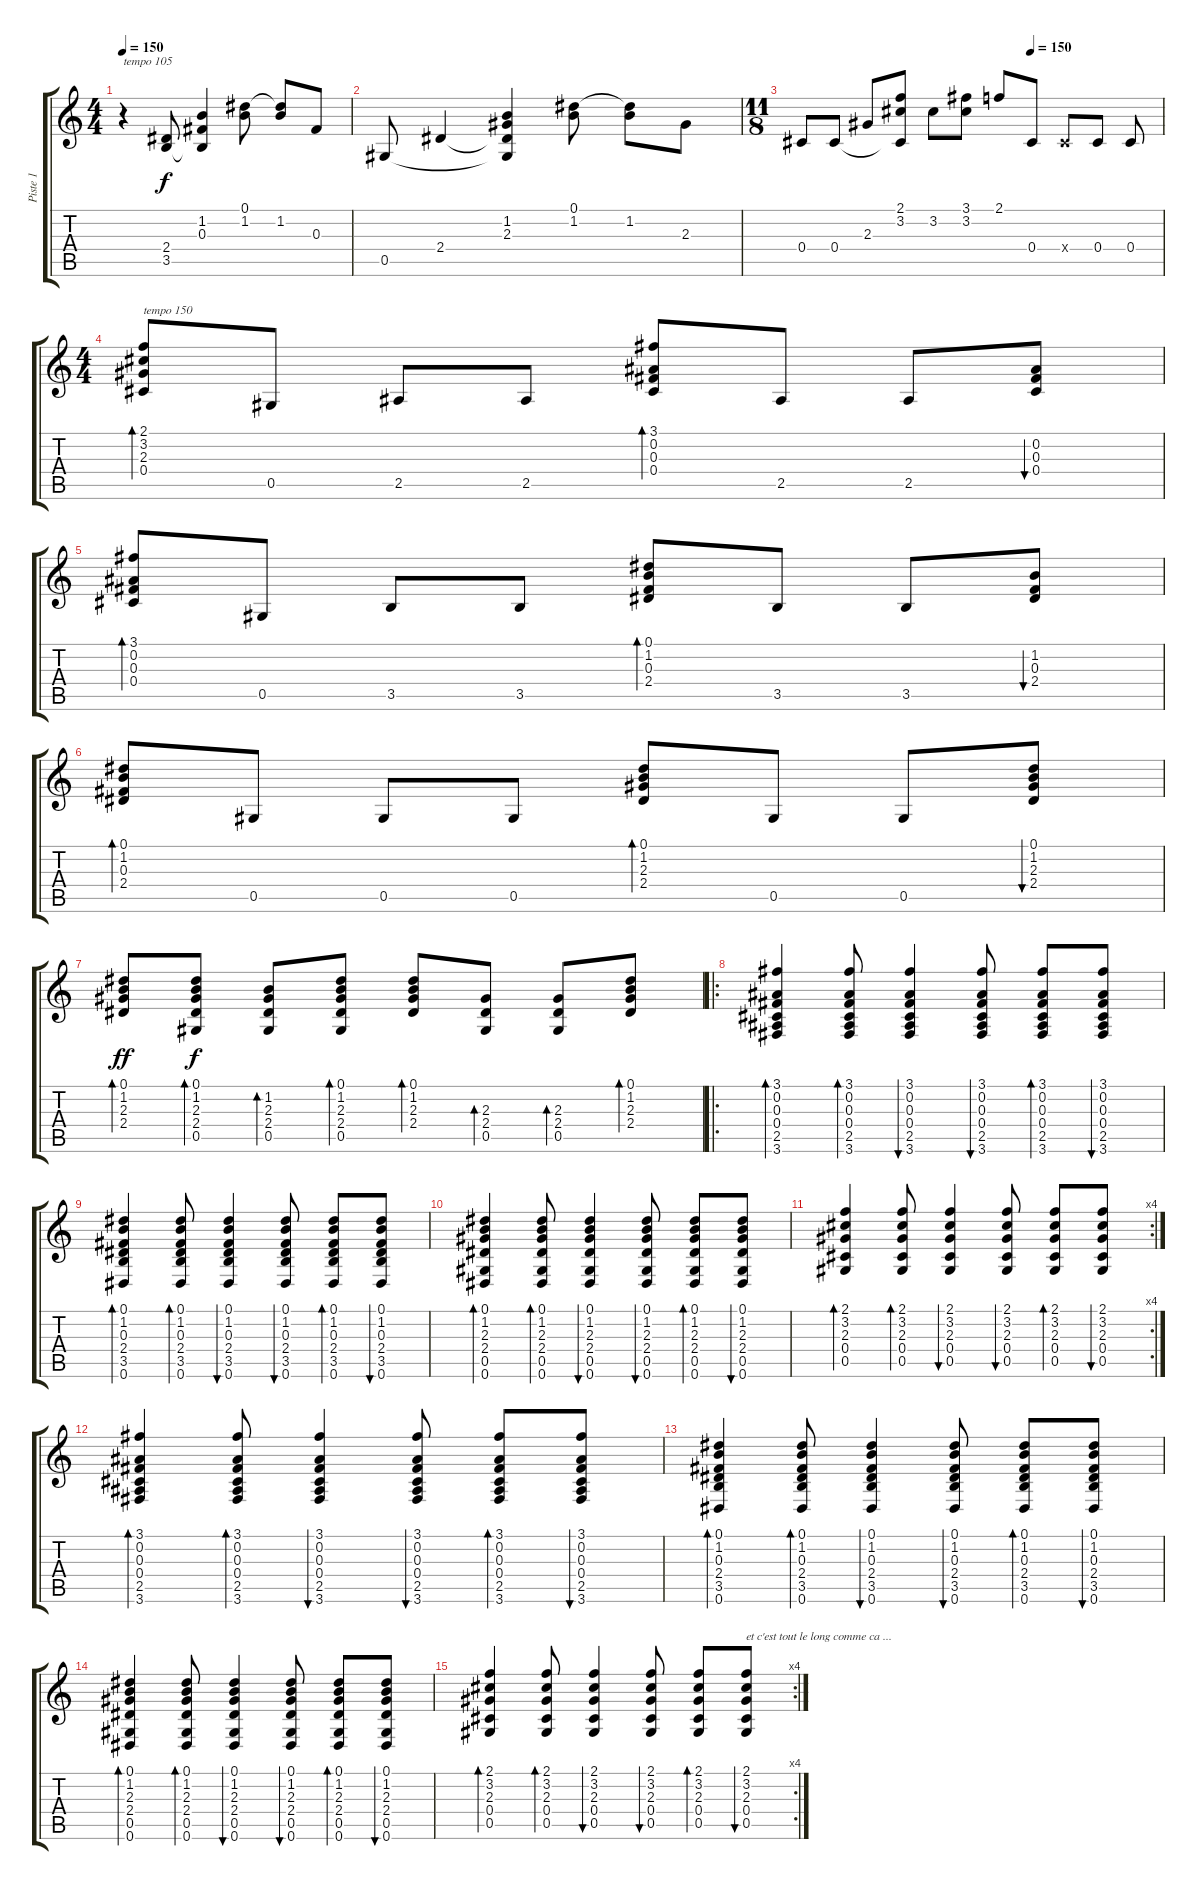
\track ("Piste 1" "Piste 1") {instrument acousticguitarnylon}
\staff {score tabs}
\tuning (Eb4 Bb3 Gb3 Db3 Ab2 Eb2) {hide}
\ts (4 4)
\tempo 150
\tempo 105
\tempo 150
\clef g2
\ks c
r.4{txt "tempo 105" dy f instrument acousticguitarnylon} (2.4 3.5).8 (1.2 0.3 3.5{t}).4 (0.1 1.2).8 (0.1{t} 1.2).8 0.3.8 |
0.5.8 2.4.4 (1.2 2.3 2.4{t} 0.5{t}).4 (0.1 1.2).8 (0.1{t} 1.2).8 2.3.8 |
\ts (11 8)
\tempo (150 0.6363636363636364)
0.4.8 0.4.8 2.3.8 (2.1 3.2 0.4{t}).8 3.2.8 (3.1 3.2).8 2.1.8 0.4.8 0.4{x}.8 0.4.8 0.4.8 |
\ts (4 4)
(2.1 3.2 2.3 0.4).8{bd 60 txt "tempo 150"} 0.5.8 2.5.8 2.5.8 (3.1 0.2 0.3 0.4).8{bd 60} 2.5.8 2.5.8 (0.2 0.3 0.4).8{bu 60} |
(3.1 0.2 0.3 0.4).8{bd 60} 0.5.8 3.5.8 3.5.8 (0.1 1.2 0.3 2.4).8{bd 60} 3.5.8 3.5.8 (1.2 0.3 2.4).8{bu 60} |
(0.1 1.2 0.3 2.4).8{bd 60} 0.5.8 0.5.8 0.5.8 (0.1 1.2 2.3 2.4).8{bd 60} 0.5.8 0.5.8 (0.1 1.2 2.3 2.4).8{bu 60} |
(0.1 1.2 2.3 2.4).8{bd 60 dy ff} (0.1 1.2 2.3 2.4 0.5).8{bd 60 dy f} (1.2 2.3 2.4 0.5).8{bd 60} (0.1 1.2 2.3 2.4 0.5).8{bd 60} (0.1 1.2 2.3 2.4).8{bd 60} (2.3 2.4 0.5).8{bd 60} (2.3 2.4 0.5).8{bd 60} (0.1 1.2 2.3 2.4).8{bd 60} |
\ro
(3.1 0.2 0.3 0.4 2.5 3.6).4{bd 60} (3.1 0.2 0.3 0.4 2.5 3.6).8{bd 60} (3.1 0.2 0.3 0.4 2.5 3.6).4{bu 60} (3.1 0.2 0.3 0.4 2.5 3.6).8{bu 60} (3.1 0.2 0.3 0.4 2.5 3.6).8{bd 60} (3.1 0.2 0.3 0.4 2.5 3.6).8{bu 60} |
(0.1 1.2 0.3 2.4 3.5 0.6).4{bd 60} (0.1 1.2 0.3 2.4 3.5 0.6).8{bd 60} (0.1 1.2 0.3 2.4 3.5 0.6).4{bu 60} (0.1 1.2 0.3 2.4 3.5 0.6).8{bu 60} (0.1 1.2 0.3 2.4 3.5 0.6).8{bd 60} (0.1 1.2 0.3 2.4 3.5 0.6).8{bu 60} |
(0.1 1.2 2.3 2.4 0.5 0.6).4{bd 60} (0.1 1.2 2.3 2.4 0.5 0.6).8{bd 60} (0.1 1.2 2.3 2.4 0.5 0.6).4{bu 60} (0.1 1.2 2.3 2.4 0.5 0.6).8{bu 60} (0.1 1.2 2.3 2.4 0.5 0.6).8{bd 60} (0.1 1.2 2.3 2.4 0.5 0.6).8{bu 60} |
\rc 4
(2.1 3.2 2.3 0.4 0.5).4{bd 60} (2.1 3.2 2.3 0.4 0.5).8{bd 60} (2.1 3.2 2.3 0.4 0.5).4{bu 60} (2.1 3.2 2.3 0.4 0.5).8{bu 60} (2.1 3.2 2.3 0.4 0.5).8{bd 60} (2.1 3.2 2.3 0.4 0.5).8{bu 60} |
(3.1 0.2 0.3 0.4 2.5 3.6).4{bd 60} (3.1 0.2 0.3 0.4 2.5 3.6).8{bd 60} (3.1 0.2 0.3 0.4 2.5 3.6).4{bu 60} (3.1 0.2 0.3 0.4 2.5 3.6).8{bu 60} (3.1 0.2 0.3 0.4 2.5 3.6).8{bd 60} (3.1 0.2 0.3 0.4 2.5 3.6).8{bu 60} |
(0.1 1.2 0.3 2.4 3.5 0.6).4{bd 60} (0.1 1.2 0.3 2.4 3.5 0.6).8{bd 60} (0.1 1.2 0.3 2.4 3.5 0.6).4{bu 60} (0.1 1.2 0.3 2.4 3.5 0.6).8{bu 60} (0.1 1.2 0.3 2.4 3.5 0.6).8{bd 60} (0.1 1.2 0.3 2.4 3.5 0.6).8{bu 60} |
(0.1 1.2 2.3 2.4 0.5 0.6).4{bd 60} (0.1 1.2 2.3 2.4 0.5 0.6).8{bd 60} (0.1 1.2 2.3 2.4 0.5 0.6).4{bu 60} (0.1 1.2 2.3 2.4 0.5 0.6).8{bu 60} (0.1 1.2 2.3 2.4 0.5 0.6).8{bd 60} (0.1 1.2 2.3 2.4 0.5 0.6).8{bu 60} |
\rc 4
(2.1 3.2 2.3 0.4 0.5).4{bd 60} (2.1 3.2 2.3 0.4 0.5).8{bd 60} (2.1 3.2 2.3 0.4 0.5).4{bu 60} (2.1 3.2 2.3 0.4 0.5).8{bu 60} (2.1 3.2 2.3 0.4 0.5).8{bd 60} (2.1 3.2 2.3 0.4 0.5).8{bu 60 txt "et c'est tout le long comme ca ..."}
